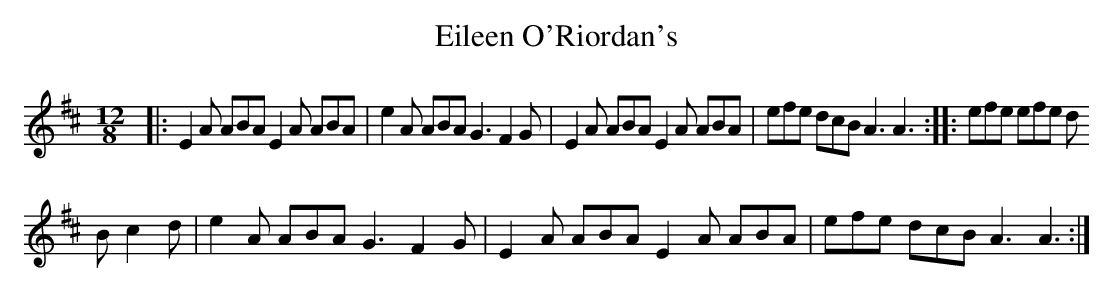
X:1
T:Eileen O'Riordan's
M:12/8
L:1/8
K:D maj
|:E2A ABAE2A ABA|e2A ABAG3F2G|E2A ABAE2A ABA|efe dcBA3A3:|:efe efe d
2B
c2d|e2A ABAG3F2G|E2A ABAE2A ABA|efe dcBA3A3:|
